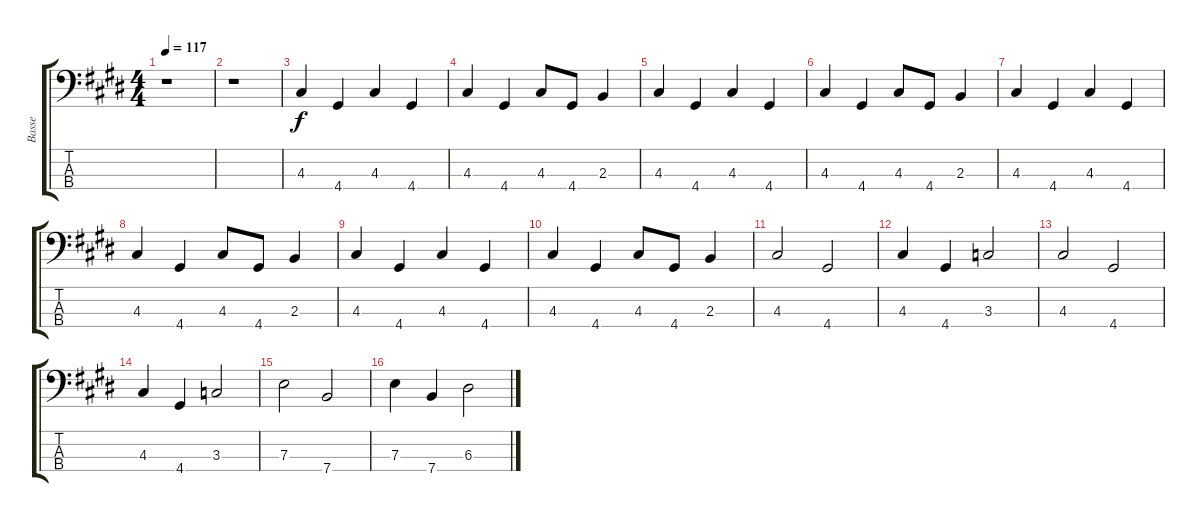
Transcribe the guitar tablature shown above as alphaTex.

\track ("Basse" "Basse") {instrument electricbasspick}
\staff {score tabs}
\tuning (G2 D2 A1 E1) {hide}
\ts (4 4)
\tempo 117
\clef f4
\ks e
r.1{dy f} |
r.1 |
4.3.4 4.4.4 4.3.4 4.4.4 |
4.3.4 4.4.4 4.3.8 4.4.8 2.3.4 |
4.3.4 4.4.4 4.3.4 4.4.4 |
4.3.4 4.4.4 4.3.8 4.4.8 2.3.4 |
4.3.4 4.4.4 4.3.4 4.4.4 |
4.3.4 4.4.4 4.3.8 4.4.8 2.3.4 |
4.3.4 4.4.4 4.3.4 4.4.4 |
4.3.4 4.4.4 4.3.8 4.4.8 2.3.4 |
4.3.2 4.4.2 |
4.3.4 4.4.4 3.3.2 |
4.3.2 4.4.2 |
4.3.4 4.4.4 3.3.2 |
7.3.2 7.4.2 |
7.3.4 7.4.4 6.3.2
